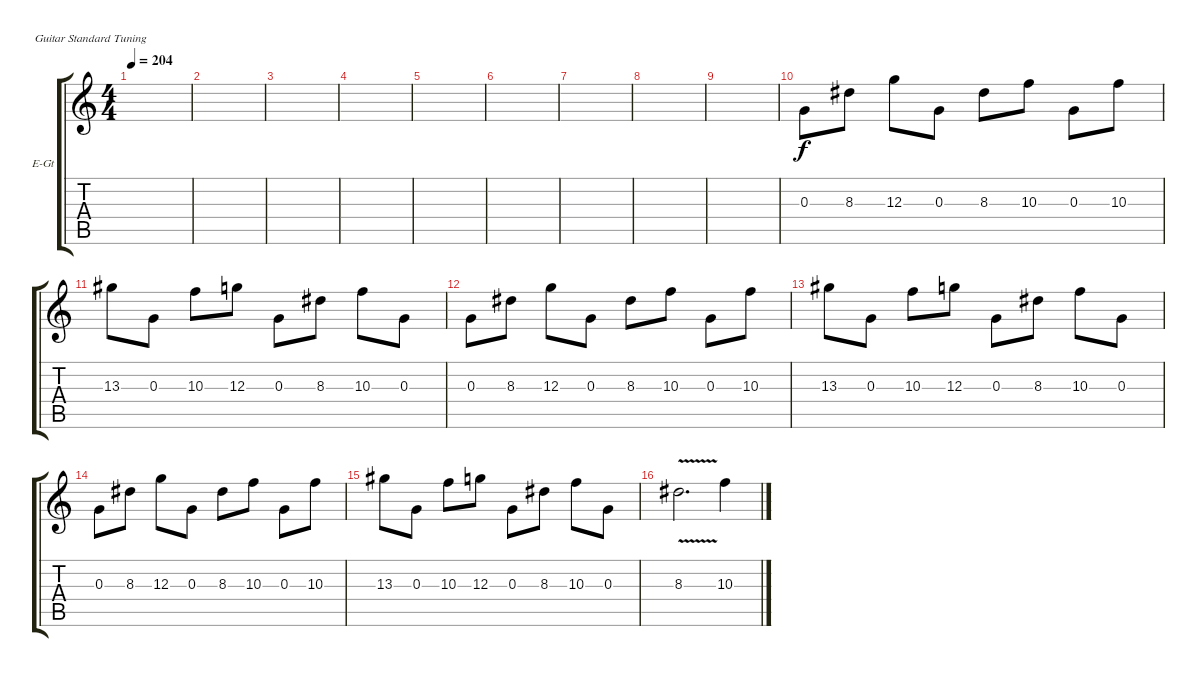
\defaultSystemsLayout 4
\bracketExtendMode groupsimilarinstruments
\firstSystemTrackNameOrientation horizontal
\otherSystemsTrackNameOrientation horizontal
\track ("Chorus Lead (Upper Harmony)" "E-Gt") {instrument overdrivenguitar}
\staff {score tabs}
\tuning (E4 B3 G3 D3 A2 E2)
\ts (4 4)
\tempo 204
\clef g2
\ks c
|
|
|
|
|
|
|
|
|
0.3.8 8.3.8 12.3.8 0.3.8 8.3.8 10.3.8 0.3.8 10.3.8 |
13.3.8 0.3.8 10.3.8 12.3.8 0.3.8 8.3.8 10.3.8 0.3.8 |
0.3.8 8.3.8 12.3.8 0.3.8 8.3.8 10.3.8 0.3.8 10.3.8 |
13.3.8 0.3.8 10.3.8 12.3.8 0.3.8 8.3.8 10.3.8 0.3.8 |
0.3.8 8.3.8 12.3.8 0.3.8 8.3.8 10.3.8 0.3.8 10.3.8 |
13.3.8 0.3.8 10.3.8 12.3.8 0.3.8 8.3.8 10.3.8 0.3.8 |
8.3{v}.2{d} 10.3.4
